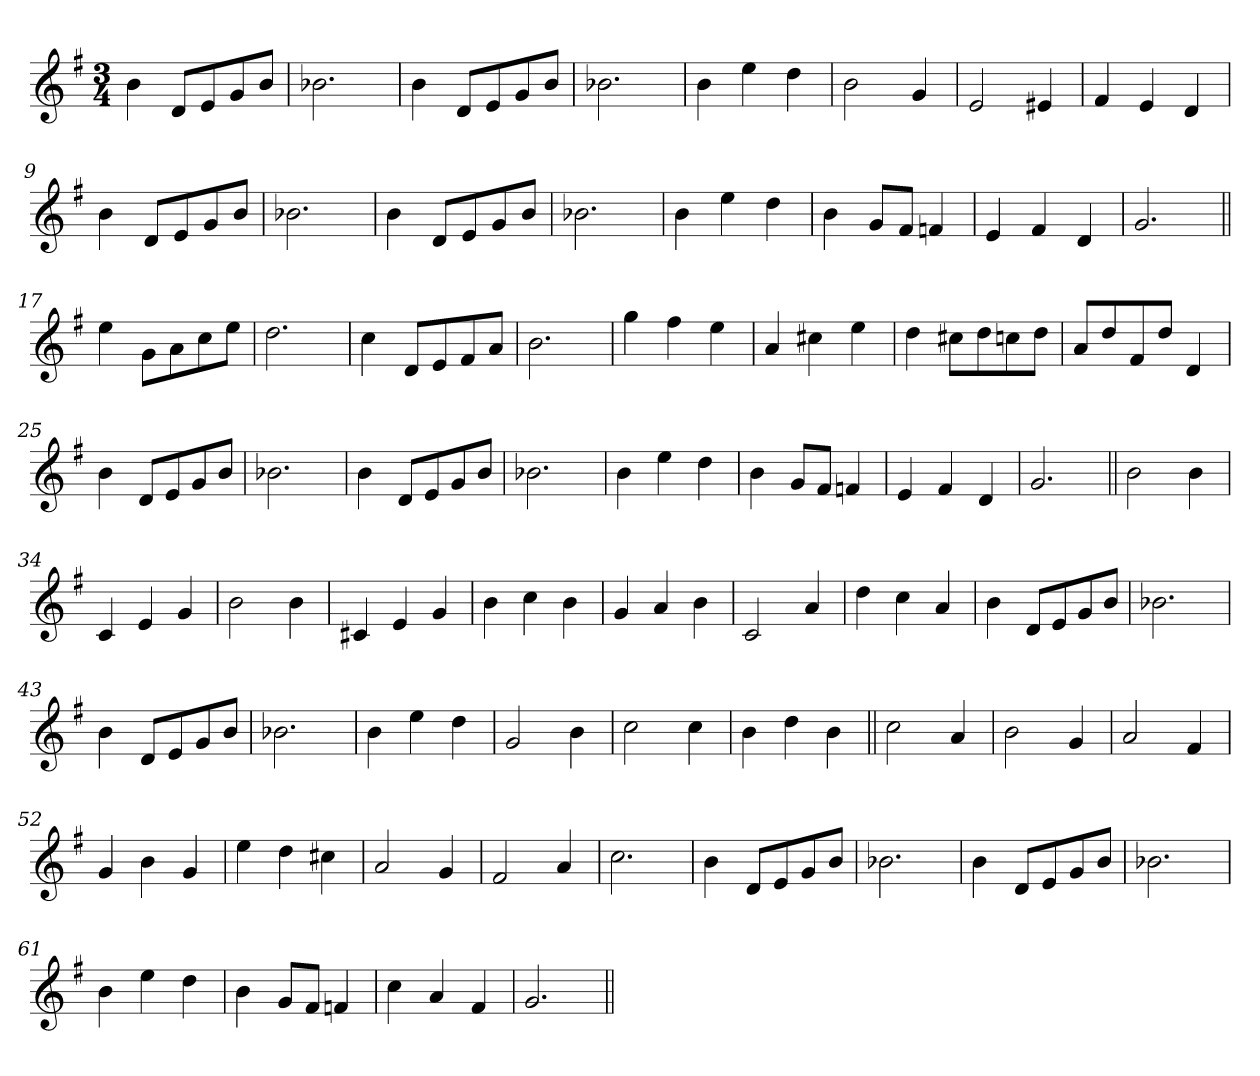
**kern
*part1
*staff1
*clefG2
*k[f#]
*G:
*M3/4
=1
4b\
8d/L
8e/
8g/
8b/J
=2
2.b-X\
=3
4b\
8d/L
8e/
8g/
8b/J
=4
2.b-X\
=5
4b\
4ee\
4dd\
=6
2b\
4g/
=7
2e/
4e#X/
=8
4f#/
4e/
4d/
=9
4b\
8d/L
8e/
8g/
8b/J
=10
2.b-X\
=11
4b\
8d/L
8e/
8g/
8b/J
=12
2.b-X\
!!LO:LB:g=z
=13
4b\
4ee\
4dd\
=14
4b\
8g/L
8f#/J
4fn/
=15
4e/
4f#/
4d/
=16
2.g/
=17||
4ee\
8g\L
8a\
8cc\
8ee\J
=18
2.dd\
=19
4cc\
8d/L
8e/
8f#/
8a/J
=20
2.b\
=21
4gg\
4ff#\
4ee\
=22
4a/
4cc#X\
4ee\
=23
4dd\
8cc#X\L
8dd\
8ccn\
8dd\J
!!LO:LB:g=z
=24
8a/L
8dd/
8f#/
8dd/J
4d/
=25
4b\
8d/L
8e/
8g/
8b/J
=26
2.b-X\
=27
4b\
8d/L
8e/
8g/
8b/J
=28
2.b-X\
=29
4b\
4ee\
4dd\
=30
4b\
8g/L
8f#/J
4fn/
=31
4e/
4f#/
4d/
=32
2.g/
=33||
2b\
4b\
=34
4c/
4e/
4g/
=35
2b\
4b\
!!LO:LB:g=z
=36
4c#X/
4e/
4g/
=37
4b\
4cc\
4b\
=38
4g/
4a/
4b\
=39
2c/
4a/
=40
4dd\
4cc\
4a/
=41
4b\
8d/L
8e/
8g/
8b/J
=42
2.b-X\
=43
4b\
8d/L
8e/
8g/
8b/J
=44
2.b-X\
=45
4b\
4ee\
4dd\
=46
2g/
4b\
=47
2cc\
4cc\
=48
4b\
4dd\
4b\
!!LO:LB:g=z
=49||
2cc\
4a/
=50
2b\
4g/
=51
2a/
4f#/
=52
4g/
4b\
4g/
=53
4ee\
4dd\
4cc#X\
=54
2a/
4g/
=55
2f#/
4a/
=56
2.cc\
=57
4b\
8d/L
8e/
8g/
8b/J
=58
2.b-X\
=59
4b\
8d/L
8e/
8g/
8b/J
=60
2.b-X\
=61
4b\
4ee\
4dd\
!!LO:LB:g=z
=62
4b\
8g/L
8f#/J
4fn/
=63
4cc\
4a/
4f#/
=64
2.g/
=||
*-
